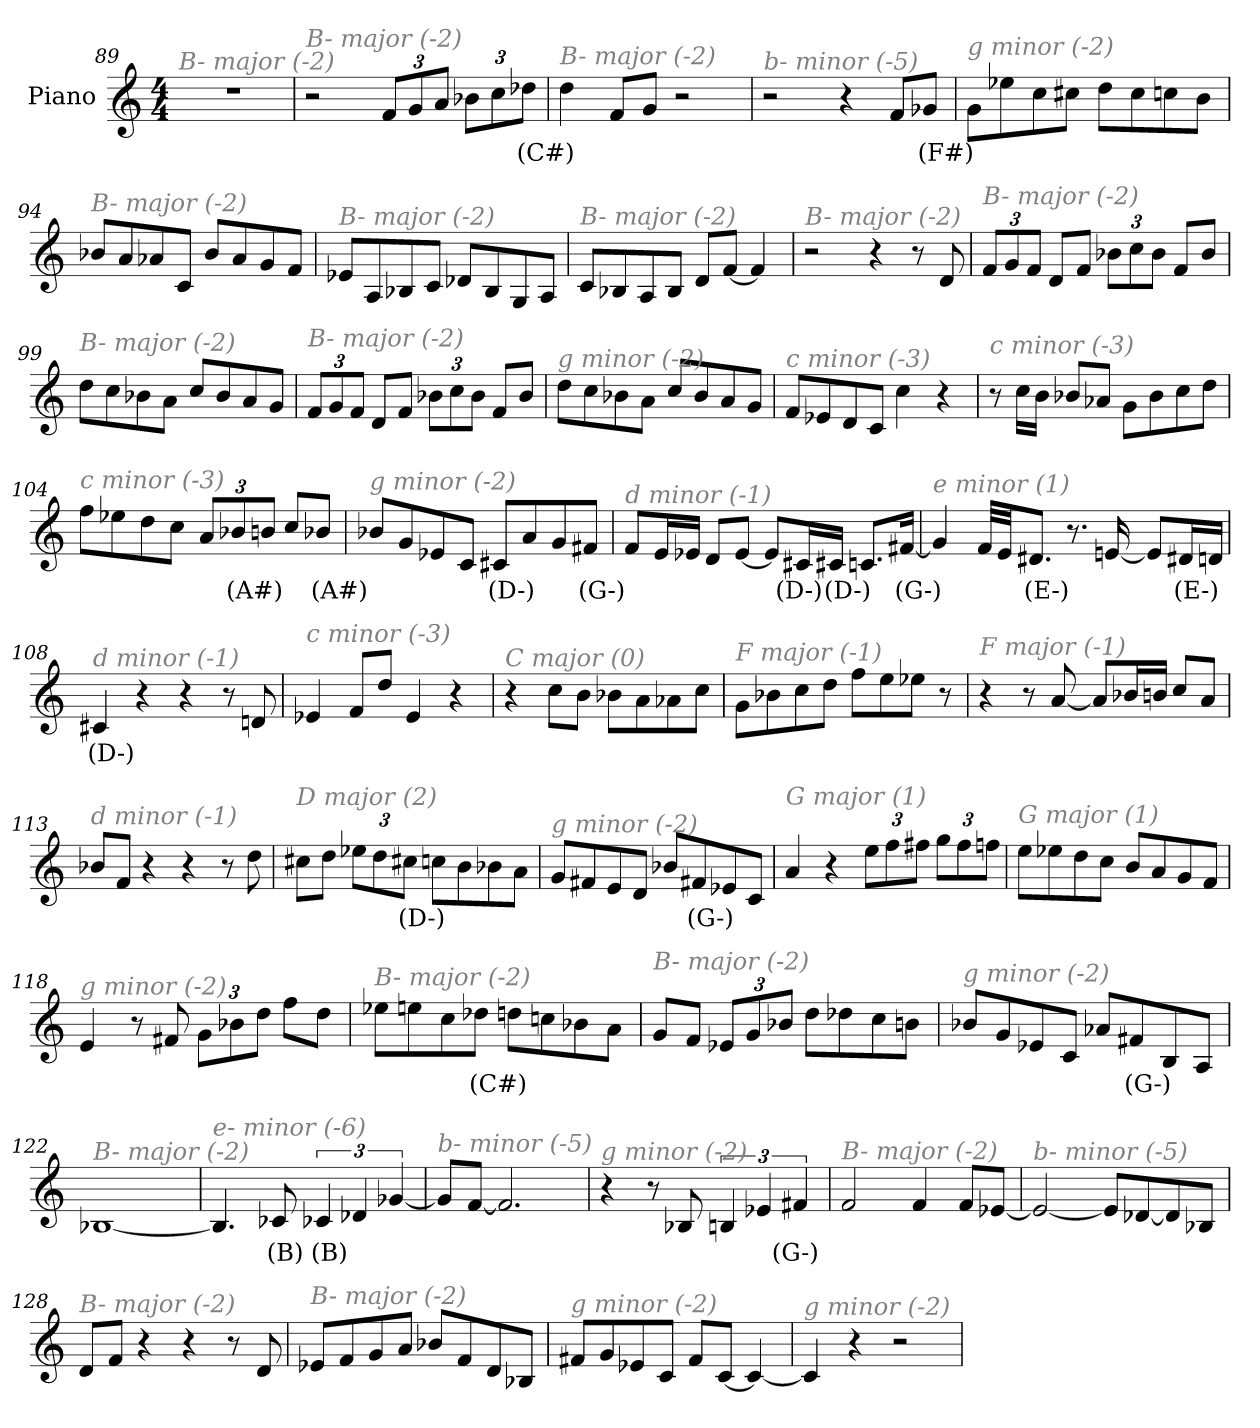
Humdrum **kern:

**kern	**text
*part1	*part1
*staff1	*staff1
*I"Piano	*
*I'Pno	*
*clefG2	*
*k[]	*
*M4/4	*
=89	=89
!LO:TX:i:color=#808080:t=B- major (-2)	!
1r	.
=90	=90
!LO:TX:i:color=#808080:t=B- major (-2)	!
2r	.
*Xbrackettup	*
12f/L	.
12g/	.
12a/J	.
12b-X\L	.
12cc\	.
12dd-Xi\J	(C#)
!!LO:PB:g=z
=91	=91
!LO:TX:i:color=#808080:t=B- major (-2)	!
4dd\	.
8f/L	.
8g/J	.
2r	.
=92	=92
!LO:TX:i:color=#808080:t=b- minor (-5)	!
2r	.
4r	.
8f/L	.
8g-Xi/J	(F#)
=93	=93
!LO:TX:i:color=#808080:t=g minor (-2)	!
8g\L	.
8ee-X\	.
8cc\	.
8cc#X\J	.
8dd\L	.
8cc#\	.
8ccn\	.
8b\J	.
=94	=94
!LO:TX:i:color=#808080:t=B- major (-2)	!
8b-X/L	.
8a/	.
8a-X/	.
8c/J	.
8b-/L	.
8a-/	.
8g/	.
8f/J	.
=95	=95
!LO:TX:i:color=#808080:t=B- major (-2)	!
8e-X/L	.
8A/	.
8B-X/	.
8c/J	.
8d-X/L	.
8B-/	.
8G/	.
8A/J	.
!!LO:LB:g=z
=96	=96
!LO:TX:i:color=#808080:t=B- major (-2)	!
8c/L	.
8B-X/	.
8A/	.
8B-/J	.
8d/L	.
[8f/J	.
4f/]	.
=97	=97
!LO:TX:i:color=#808080:t=B- major (-2)	!
2r	.
4r	.
8r	.
8d/	.
=98	=98
!LO:TX:i:color=#808080:t=B- major (-2)	!
12f/L	.
12g/	.
12f/J	.
8d/L	.
8f/J	.
12b-X\L	.
12cc\	.
12b-\J	.
8f/L	.
8b-/J	.
=99	=99
!LO:TX:i:color=#808080:t=B- major (-2)	!
8dd\L	.
8cc\	.
8b-X\	.
8a\J	.
8cc/L	.
8b-/	.
8a/	.
8g/J	.
!!LO:LB:g=z
=100	=100
!LO:TX:i:color=#808080:t=B- major (-2)	!
12f/L	.
12g/	.
12f/J	.
8d/L	.
8f/J	.
12b-X\L	.
12cc\	.
12b-\J	.
8f/L	.
8b-/J	.
=101	=101
!LO:TX:i:color=#808080:t=g minor (-2)	!
8dd\L	.
8cc\	.
8b-X\	.
8a\J	.
8cc/L	.
8b-/	.
8a/	.
8g/J	.
=102	=102
!LO:TX:i:color=#808080:t=c minor (-3)	!
8f/L	.
8e-X/	.
8d/	.
8c/J	.
4cc\	.
4r	.
=103	=103
!LO:TX:i:color=#808080:t=c minor (-3)	!
8r	.
16cc\LL	.
16b\JJ	.
8b-X/L	.
8a-X/J	.
8g\L	.
8b-\	.
8cc\	.
8dd\J	.
!!LO:LB:g=z
=104	=104
!LO:TX:i:color=#808080:t=c minor (-3)	!
8ff\L	.
8ee-X\	.
8dd\	.
8cc\J	.
12a/L	.
12b-Xi/	(A#)
12b/J	.
8cc/L	.
8b-Xi/J	(A#)
=105	=105
!LO:TX:i:color=#808080:t=g minor (-2)	!
8b-X/L	.
8g/	.
8e-X/	.
8c/J	.
8c#Xi/L	(D-)
8a/	.
8g/	.
8f#Xi/J	(G-)
=106	=106
!LO:TX:i:color=#808080:t=d minor (-1)	!
8f/L	.
16e/L	.
16e-X/JJ	.
8d/L	.
[8e-/J	.
8e-/L]	.
16c#Xi/L	(D-)
16c#Xi/JJ	(D-)
8.c/L	.
[16f#Xi/Jk	(G-)
!!LO:LB:g=z
=107	=107
!LO:TX:i:color=#808080:t=e minor (1)	!
4g-/]	.
32f/LLL	.
32e/JJ	.
8.d#Xi/J	(E-)
8.r	.
[16en/	.
8e/L]	.
16d#Xi/L	(E-)
16d/JJ	.
=108	=108
!LO:TX:i:color=#808080:t=d minor (-1)	!
4c#Xi/	(D-)
4r	.
4r	.
8r	.
8dn/	.
=109	=109
!LO:TX:i:color=#808080:t=c minor (-3)	!
4e-X/	.
8f/L	.
8dd/J	.
4e-/	.
4r	.
=110	=110
!LO:TX:i:color=#808080:t=C major (0)	!
4r	.
8cc\L	.
8b\J	.
8b-X\L	.
8a\	.
8a-X\	.
8cc\J	.
!!LO:LB:g=z
=111	=111
!LO:TX:i:color=#808080:t=F major (-1)	!
8g\L	.
8b-X\	.
8cc\	.
8dd\J	.
8ff\L	.
8ee\	.
8ee-X\J	.
8r	.
=112	=112
!LO:TX:i:color=#808080:t=F major (-1)	!
4r	.
8r	.
[8a/	.
8a/L]	.
16b-X/L	.
16bn/JJ	.
8cc/L	.
8a/J	.
=113	=113
!LO:TX:i:color=#808080:t=d minor (-1)	!
8b-X/L	.
8f/J	.
4r	.
4r	.
8r	.
8dd\	.
=114	=114
!LO:TX:i:color=#808080:t=D major (2)	!
8cc#X\L	.
8dd\J	.
12ee-X\L	.
12dd\	.
12cc#Xi\J	(D-)
8ccn\L	.
8b\	.
8b-X\	.
8a\J	.
!!LO:LB:g=z
=115	=115
!LO:TX:i:color=#808080:t=g minor (-2)	!
8g/L	.
8f#X/	.
8e/	.
8d/J	.
8b-X/L	.
8f#Xi/	(G-)
8e-X/	.
8c/J	.
=116	=116
!LO:TX:i:color=#808080:t=G major (1)	!
4a/	.
4r	.
12ee\L	.
12ff\	.
12ff#X\J	.
12gg\L	.
12ff#\	.
12ffn\J	.
=117	=117
!LO:TX:i:color=#808080:t=G major (1)	!
8ee\L	.
8ee-X\	.
8dd\	.
8cc\J	.
8b/L	.
8a/	.
8g/	.
8f/J	.
=118	=118
!LO:TX:i:color=#808080:t=g minor (-2)	!
4e/	.
8r	.
8f#X/	.
12g\L	.
12b-X\	.
12dd\J	.
8ff\L	.
8dd\J	.
!!LO:LB:g=z
=119	=119
!LO:TX:i:color=#808080:t=B- major (-2)	!
8ee-X\L	.
8een\	.
8cc\	.
8dd-Xi\J	(C#)
8dd\L	.
8ccn\	.
8b-X\	.
8a\J	.
=120	=120
!LO:TX:i:color=#808080:t=B- major (-2)	!
8g/L	.
8f/J	.
12e-X/L	.
12g/	.
12b-X/J	.
8dd\L	.
8dd-X\	.
8cc\	.
8bn\J	.
=121	=121
!LO:TX:i:color=#808080:t=g minor (-2)	!
8b-X/L	.
8g/	.
8e-X/	.
8c/J	.
8a-X/L	.
8f#Xi/	(G-)
8B/	.
8A/J	.
=122	=122
!LO:TX:i:color=#808080:t=B- major (-2)	!
[1B-X	.
=123	=123
!LO:TX:i:color=#808080:t=e- minor (-6)	!
4.B-/]	.
8c-Xi/	(B)
*brackettup	*
6c-Xi/	(B)
6d-X/	.
[6g-X/	.
!!LO:LB:g=z
=124	=124
!LO:TX:i:color=#808080:t=b- minor (-5)	!
8g-/L]	.
[8f/J	.
2.f/]	.
=125	=125
!LO:TX:i:color=#808080:t=g minor (-2)	!
4r	.
8r	.
8B-X/	.
6Bn/	.
6e-X/	.
6f#Xi/	(G-)
=126	=126
!LO:TX:i:color=#808080:t=B- major (-2)	!
2f/	.
4f/	.
8f/L	.
[8e-X/J	.
=127	=127
!LO:TX:i:color=#808080:t=b- minor (-5)	!
2e-/_	.
8e-/L]	.
[8d-X/	.
8d-/]	.
8B-X/J	.
=128	=128
!LO:TX:i:color=#808080:t=B- major (-2)	!
8d/L	.
8f/J	.
4r	.
4r	.
8r	.
8d/	.
!!LO:LB:g=z
=129	=129
!LO:TX:i:color=#808080:t=B- major (-2)	!
8e-X/L	.
8f/	.
8g/	.
8a/J	.
8b-X/L	.
8f/	.
8d/	.
8B-X/J	.
!!LO:LB:g=z
=130	=130
!LO:TX:i:color=#808080:t=g minor (-2)	!
8f#X/L	.
8g/	.
8e-X/	.
8c/J	.
8f#/L	.
[8c/J	.
4c/_	.
=131	=131
!LO:TX:i:color=#808080:t=g minor (-2)	!
4c/]	.
4r	.
2r	.
=	=
*-	*-
